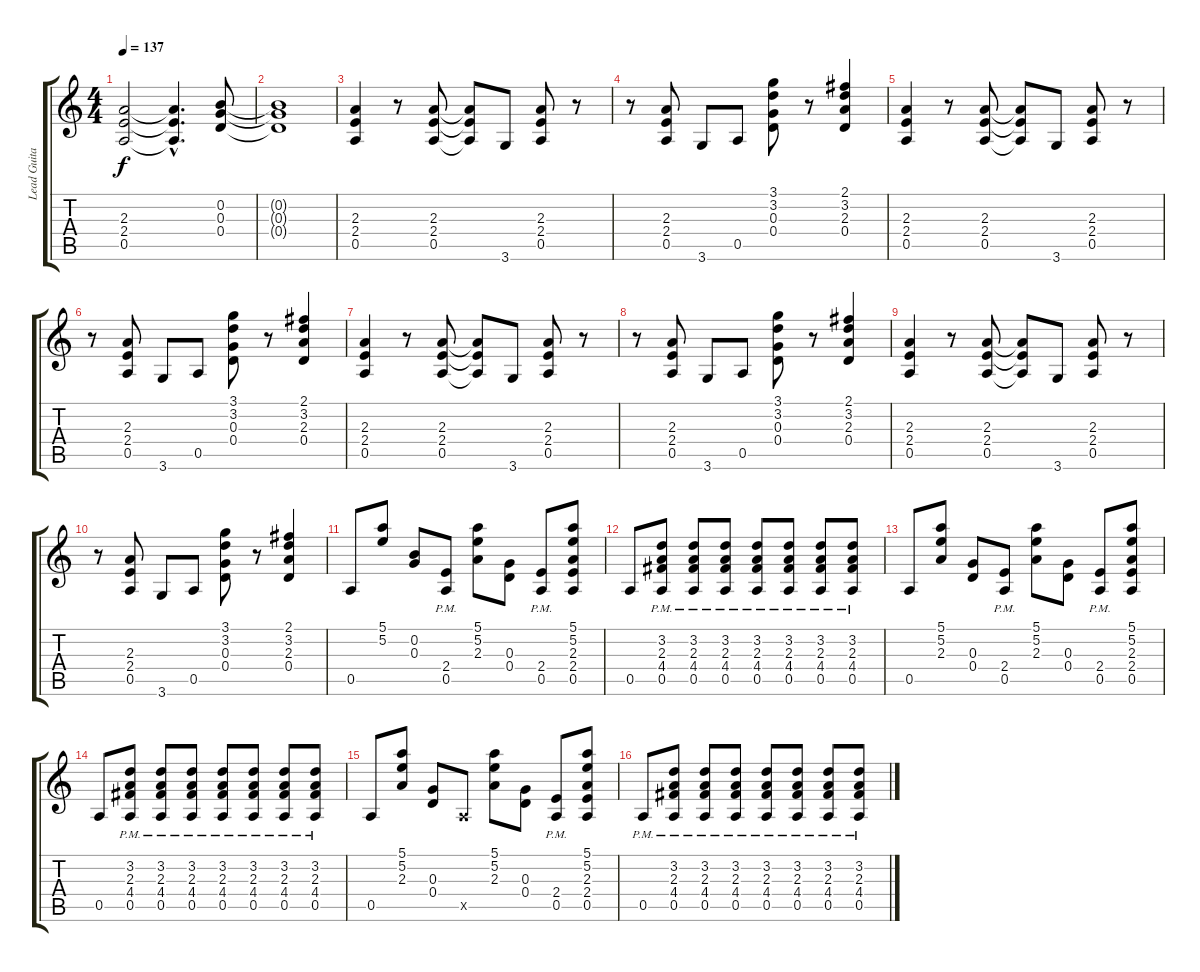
\track ("Lead Guitar" "Lead Guita") {instrument overdrivenguitar}
\staff {score tabs}
\tuning (E4 B3 G3 D3 A2 E2) {hide}
\ts (4 4)
\tempo 137
\clef g2
\ks c
(2.3 2.4 0.5).2{dy f} (2.3{hac t} 2.4{hac t} 0.5{hac t}).4{d} (0.2 0.3 0.4).8 |
(0.2{t} 0.3{t} 0.4{t}).1 |
(2.3 2.4 0.5).4 r.8 (2.3 2.4 0.5).8 (2.3{t} 2.4{t} 0.5{t}).8 3.6.8 (2.3 2.4 0.5).8 r.8 |
r.8 (2.3 2.4 0.5).8 3.6.8 0.5.8 (3.1 3.2 0.3 0.4).8 r.8 (2.1 3.2 2.3 0.4).4 |
(2.3 2.4 0.5).4 r.8 (2.3 2.4 0.5).8 (2.3{t} 2.4{t} 0.5{t}).8 3.6.8 (2.3 2.4 0.5).8 r.8 |
r.8 (2.3 2.4 0.5).8 3.6.8 0.5.8 (3.1 3.2 0.3 0.4).8 r.8 (2.1 3.2 2.3 0.4).4 |
(2.3 2.4 0.5).4 r.8 (2.3 2.4 0.5).8 (2.3{t} 2.4{t} 0.5{t}).8 3.6.8 (2.3 2.4 0.5).8 r.8 |
r.8 (2.3 2.4 0.5).8 3.6.8 0.5.8 (3.1 3.2 0.3 0.4).8 r.8 (2.1 3.2 2.3 0.4).4 |
(2.3 2.4 0.5).4 r.8 (2.3 2.4 0.5).8 (2.3{t} 2.4{t} 0.5{t}).8 3.6.8 (2.3 2.4 0.5).8 r.8 |
r.8 (2.3 2.4 0.5).8 3.6.8 0.5.8 (3.1 3.2 0.3 0.4).8 r.8 (2.1 3.2 2.3 0.4).4 |
0.5.8 (5.1 5.2).8 (0.2 0.3).8 (2.4{pm} 0.5).8 (5.1 5.2 2.3).8 (0.3 0.4).8 (2.4 0.5{pm}).8 (5.1 5.2 2.3 2.4 0.5).8 |
0.5.8 (3.2 2.3 4.4 0.5{pm}).8 (3.2 2.3 4.4 0.5{pm}).8 (3.2 2.3 4.4 0.5{pm}).8 (3.2 2.3 4.4 0.5{pm}).8 (3.2 2.3 4.4 0.5{pm}).8 (3.2 2.3 4.4 0.5{pm}).8 (3.2 2.3 4.4 0.5{pm}).8 |
0.5.8 (5.1 5.2 2.3).8 (0.3 0.4).8 (2.4{pm} 0.5).8 (5.1 5.2 2.3).8 (0.3 0.4).8 (2.4 0.5{pm}).8 (5.1 5.2 2.3 2.4 0.5).8 |
0.5.8 (3.2 2.3 4.4 0.5{pm}).8 (3.2 2.3 4.4 0.5{pm}).8 (3.2 2.3 4.4 0.5{pm}).8 (3.2 2.3 4.4 0.5{pm}).8 (3.2 2.3 4.4 0.5{pm}).8 (3.2 2.3 4.4 0.5{pm}).8 (3.2 2.3 4.4 0.5{pm}).8 |
0.5.8 (5.1 5.2 2.3).8 (0.3 0.4).8 0.5{x}.8 (5.1 5.2 2.3).8 (0.3 0.4).8 (2.4 0.5{pm}).8 (5.1 5.2 2.3 2.4 0.5).8 |
0.5{pm}.8 (3.2 2.3 4.4 0.5{pm}).8 (3.2 2.3 4.4 0.5{pm}).8 (3.2 2.3 4.4 0.5{pm}).8 (3.2 2.3 4.4 0.5{pm}).8 (3.2 2.3 4.4 0.5{pm}).8 (3.2 2.3 4.4 0.5{pm}).8 (3.2 2.3 4.4 0.5{pm}).8
